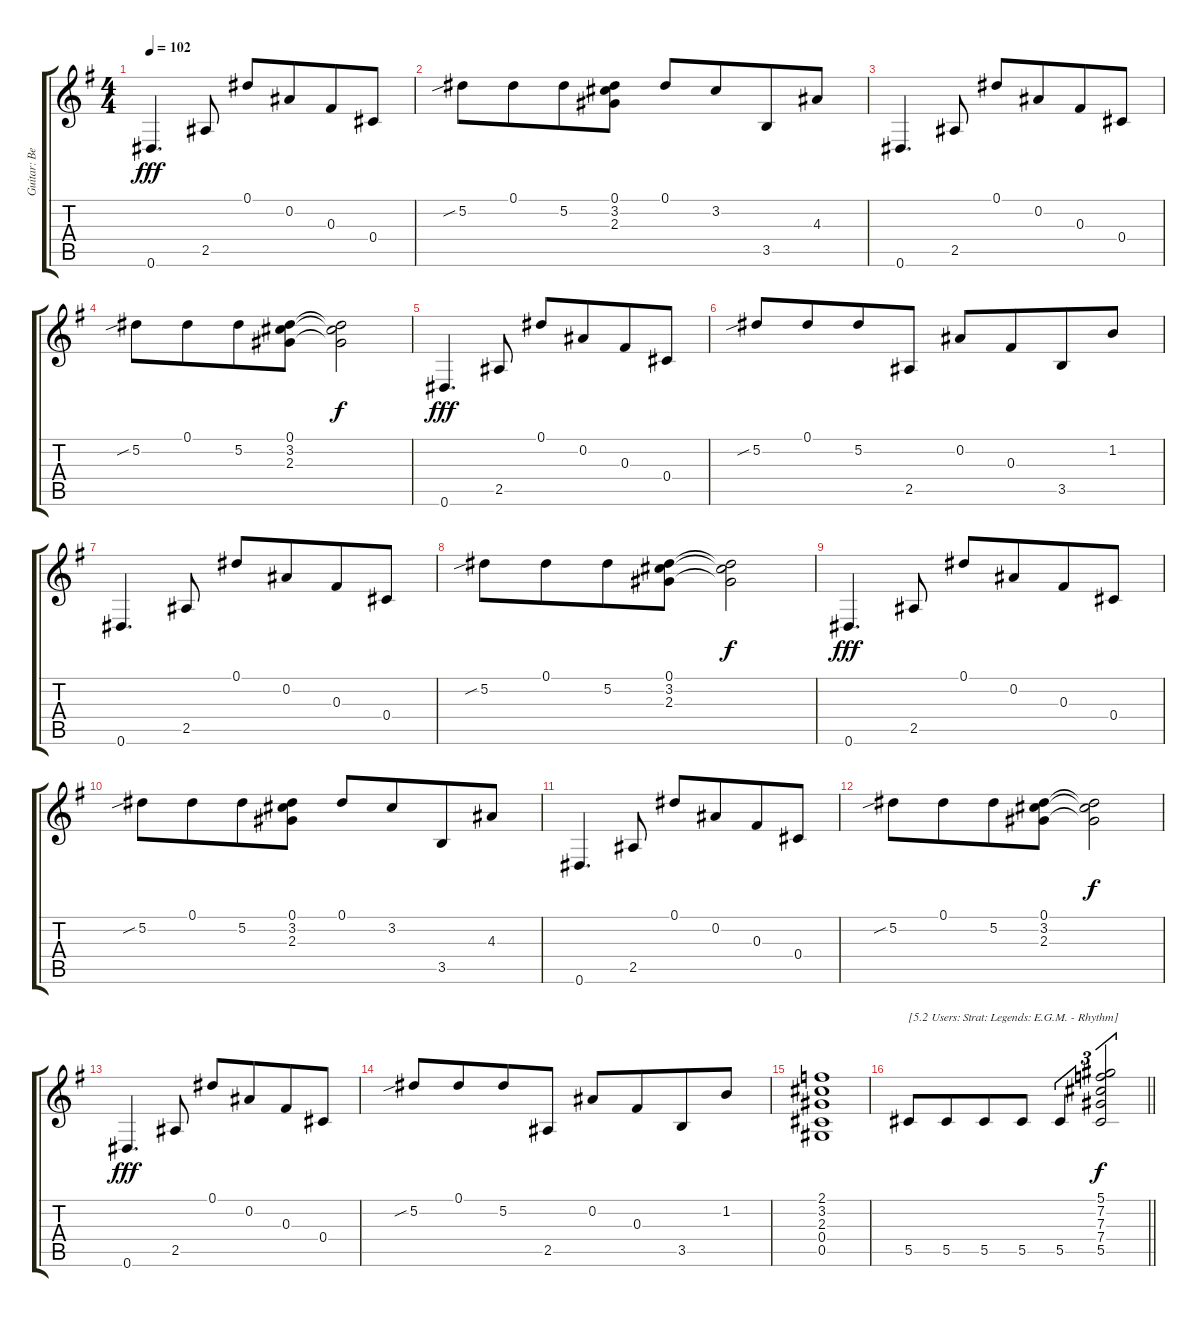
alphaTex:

\track ("Guitar: Ben" "Guitar: Be") {instrument electricguitarclean}
\staff {score tabs}
\tuning (Eb4 Bb3 Gb3 Db3 Ab2 Eb2) {hide}
\ts (4 4)
\tempo 102
\clef g2
\ks g
0.6.4{d dy fff} 2.5.8 0.1.8 0.2.8{beam merge} 0.3.8 0.4.8 |
5.2{sib}.8 0.1.8{beam merge} 5.2.8 (0.1 3.2 2.3).8 0.1.8 3.2.8{beam merge} 3.5.8 4.3.8 |
0.6.4{d} 2.5.8 0.1.8 0.2.8{beam merge} 0.3.8 0.4.8 |
5.2{sib}.8 0.1.8{beam merge} 5.2.8 (0.1 3.2 2.3).8 (0.1{t} 3.2{t} 2.3{t}).2{dy f} |
0.6.4{d dy fff} 2.5.8 0.1.8 0.2.8{beam merge} 0.3.8 0.4.8 |
5.2{sib}.8 0.1.8{beam merge} 5.2.8 2.5.8 0.2.8 0.3.8{beam merge} 3.5.8 1.2.8 |
0.6.4{d} 2.5.8 0.1.8 0.2.8{beam merge} 0.3.8 0.4.8 |
5.2{sib}.8 0.1.8{beam merge} 5.2.8 (0.1 3.2 2.3).8 (0.1{t} 3.2{t} 2.3{t}).2{dy f} |
0.6.4{d dy fff} 2.5.8 0.1.8 0.2.8{beam merge} 0.3.8 0.4.8 |
5.2{sib}.8 0.1.8{beam merge} 5.2.8 (0.1 3.2 2.3).8 0.1.8 3.2.8{beam merge} 3.5.8 4.3.8 |
0.6.4{d} 2.5.8 0.1.8 0.2.8{beam merge} 0.3.8 0.4.8 |
5.2{sib}.8 0.1.8{beam merge} 5.2.8 (0.1 3.2 2.3).8 (0.1{t} 3.2{t} 2.3{t}).2{dy f} |
0.6.4{d dy fff} 2.5.8 0.1.8 0.2.8{beam merge} 0.3.8 0.4.8 |
5.2{sib}.8 0.1.8{beam merge} 5.2.8 2.5.8 0.2.8 0.3.8{beam merge} 3.5.8 1.2.8 |
(2.1 3.2 2.3 0.4 0.5).1{instrument distortionguitar} |
\barLineRight lightlight
5.5.8{txt "[5.2 Users: Strat: Legends: E.G.M. - Rhythm]"} 5.5.8{beam merge} 5.5.8 5.5.8 5.5.4{tu (3 2)} (5.1 7.2 7.3 7.4 5.5).2{tu (3 2) dy f}
